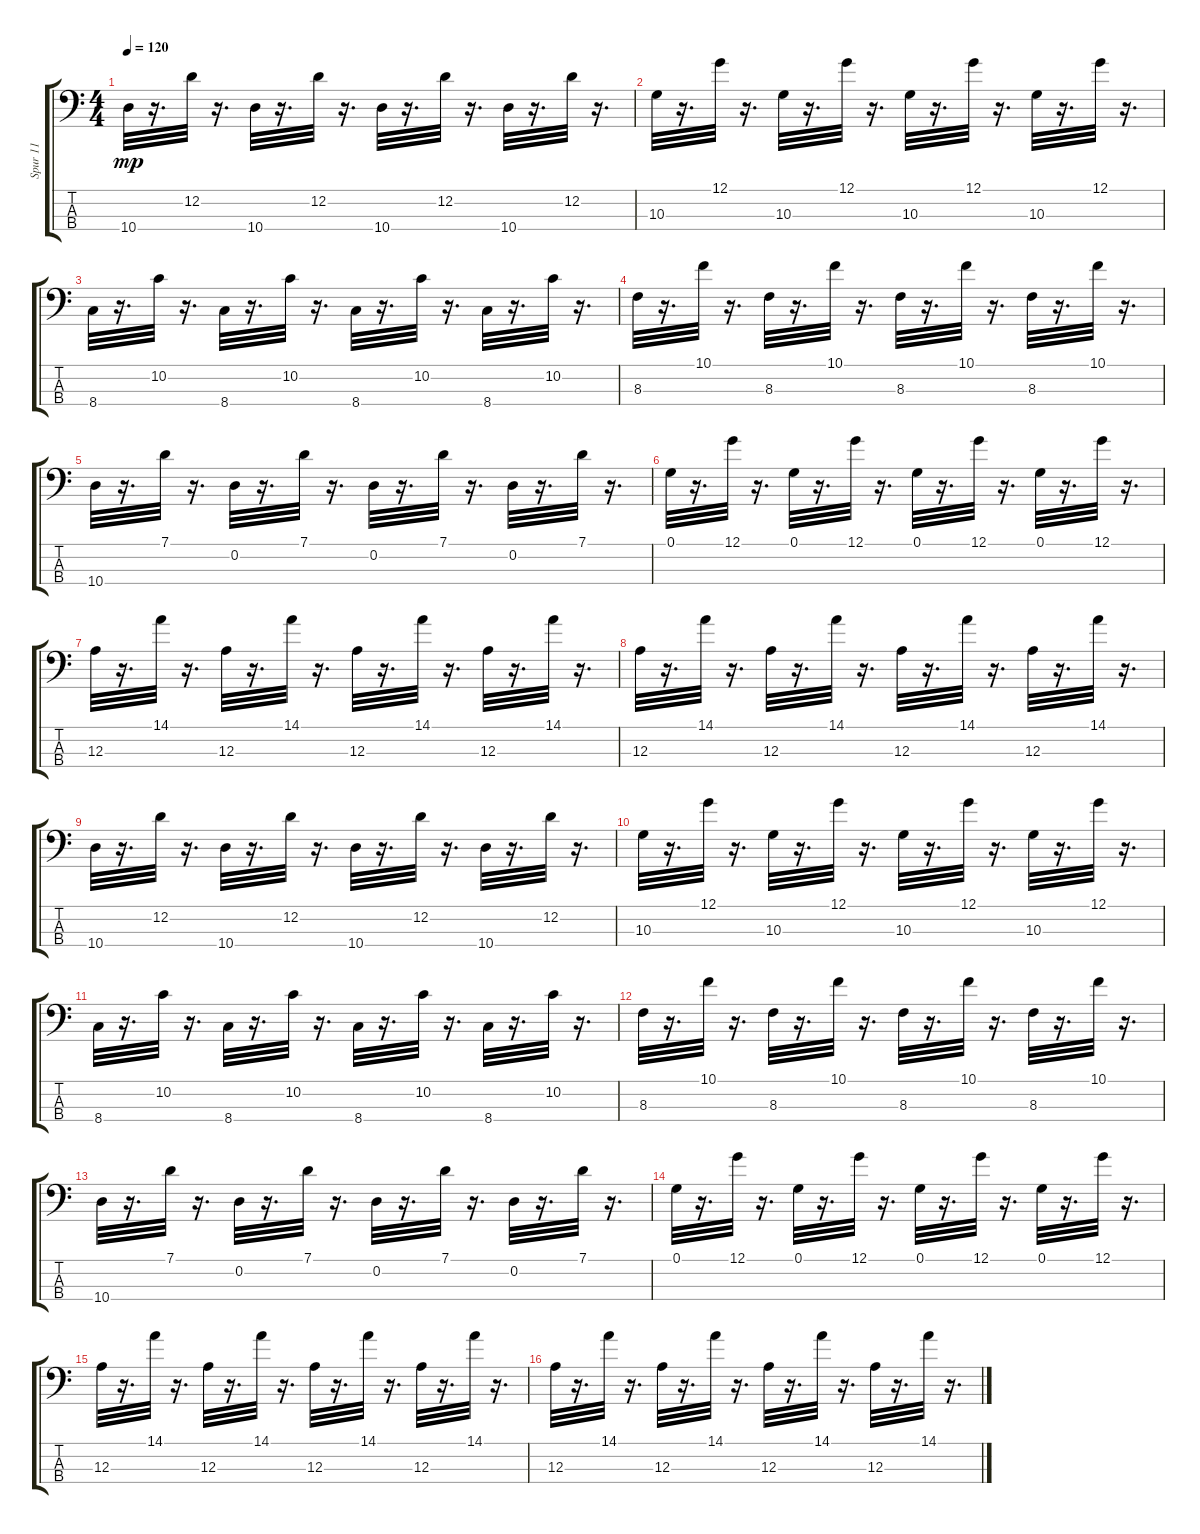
\track ("Spur 11" "Spur 11") {instrument fretlessbass}
\staff {score tabs}
\tuning (G2 D2 A1 E1) {hide}
\ts (4 4)
\tempo 120
\clef f4
\ks c
10.4.32{dy mp} r.16{d} 12.2.32 r.16{d} 10.4.32 r.16{d} 12.2.32 r.16{d} 10.4.32 r.16{d} 12.2.32 r.16{d} 10.4.32 r.16{d} 12.2.32 r.16{d} |
10.3.32 r.16{d} 12.1.32 r.16{d} 10.3.32 r.16{d} 12.1.32 r.16{d} 10.3.32 r.16{d} 12.1.32 r.16{d} 10.3.32 r.16{d} 12.1.32 r.16{d} |
8.4.32 r.16{d} 10.2.32 r.16{d} 8.4.32 r.16{d} 10.2.32 r.16{d} 8.4.32 r.16{d} 10.2.32 r.16{d} 8.4.32 r.16{d} 10.2.32 r.16{d} |
8.3.32 r.16{d} 10.1.32 r.16{d} 8.3.32 r.16{d} 10.1.32 r.16{d} 8.3.32 r.16{d} 10.1.32 r.16{d} 8.3.32 r.16{d} 10.1.32 r.16{d} |
10.4.32 r.16{d} 7.1.32 r.16{d} 0.2.32 r.16{d} 7.1.32 r.16{d} 0.2.32 r.16{d} 7.1.32 r.16{d} 0.2.32 r.16{d} 7.1.32 r.16{d} |
0.1.32 r.16{d} 12.1.32 r.16{d} 0.1.32 r.16{d} 12.1.32 r.16{d} 0.1.32 r.16{d} 12.1.32 r.16{d} 0.1.32 r.16{d} 12.1.32 r.16{d} |
12.3.32 r.16{d} 14.1.32 r.16{d} 12.3.32 r.16{d} 14.1.32 r.16{d} 12.3.32 r.16{d} 14.1.32 r.16{d} 12.3.32 r.16{d} 14.1.32 r.16{d} |
12.3.32 r.16{d} 14.1.32 r.16{d} 12.3.32 r.16{d} 14.1.32 r.16{d} 12.3.32 r.16{d} 14.1.32 r.16{d} 12.3.32 r.16{d} 14.1.32 r.16{d} |
10.4.32 r.16{d} 12.2.32 r.16{d} 10.4.32 r.16{d} 12.2.32 r.16{d} 10.4.32 r.16{d} 12.2.32 r.16{d} 10.4.32 r.16{d} 12.2.32 r.16{d} |
10.3.32 r.16{d} 12.1.32 r.16{d} 10.3.32 r.16{d} 12.1.32 r.16{d} 10.3.32 r.16{d} 12.1.32 r.16{d} 10.3.32 r.16{d} 12.1.32 r.16{d} |
8.4.32 r.16{d} 10.2.32 r.16{d} 8.4.32 r.16{d} 10.2.32 r.16{d} 8.4.32 r.16{d} 10.2.32 r.16{d} 8.4.32 r.16{d} 10.2.32 r.16{d} |
8.3.32 r.16{d} 10.1.32 r.16{d} 8.3.32 r.16{d} 10.1.32 r.16{d} 8.3.32 r.16{d} 10.1.32 r.16{d} 8.3.32 r.16{d} 10.1.32 r.16{d} |
10.4.32 r.16{d} 7.1.32 r.16{d} 0.2.32 r.16{d} 7.1.32 r.16{d} 0.2.32 r.16{d} 7.1.32 r.16{d} 0.2.32 r.16{d} 7.1.32 r.16{d} |
0.1.32 r.16{d} 12.1.32 r.16{d} 0.1.32 r.16{d} 12.1.32 r.16{d} 0.1.32 r.16{d} 12.1.32 r.16{d} 0.1.32 r.16{d} 12.1.32 r.16{d} |
12.3.32 r.16{d} 14.1.32 r.16{d} 12.3.32 r.16{d} 14.1.32 r.16{d} 12.3.32 r.16{d} 14.1.32 r.16{d} 12.3.32 r.16{d} 14.1.32 r.16{d} |
12.3.32 r.16{d} 14.1.32 r.16{d} 12.3.32 r.16{d} 14.1.32 r.16{d} 12.3.32 r.16{d} 14.1.32 r.16{d} 12.3.32 r.16{d} 14.1.32 r.16{d}
